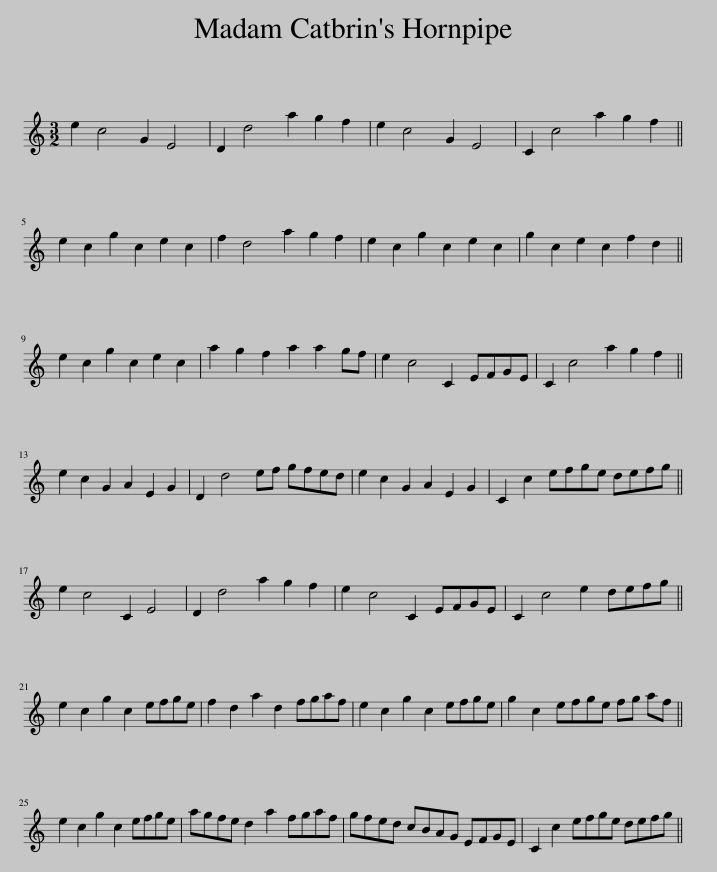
X:1
L:1/8
M:3/2
I:linebreak $
K:C
V:1 treble
V:1
 e2 c4 G2 E4 | D2 d4 a2 g2 f2 | e2 c4 G2 E4 | C2 c4 a2 g2 f2 ||$ e2 c2 g2 c2 e2 c2 | %5
 f2 d4 a2 g2 f2 | e2 c2 g2 c2 e2 c2 | g2 c2 e2 c2 f2 d2 ||$ e2 c2 g2 c2 e2 c2 | a2 g2 f2 a2 a2 gf | %10
 e2 c4 C2 EFGE | C2 c4 a2 g2 f2 ||$ e2 c2 G2 A2 E2 G2 | D2 d4 ef gfed | e2 c2 G2 A2 E2 G2 | %15
 C2 c2 efge defg ||$ e2 c4 C2 E4 | D2 d4 a2 g2 f2 | e2 c4 C2 EFGE | C2 c4 e2 defg ||$ %20
 e2 c2 g2 c2 efge | f2 d2 a2 d2 fgaf | e2 c2 g2 c2 efge | g2 c2 efge fg af ||$ e2 c2 g2 c2 efge | %25
 agfe d2 a2 fgaf | gfed cBAG EFGE | C2 c2 efge defg || %28
